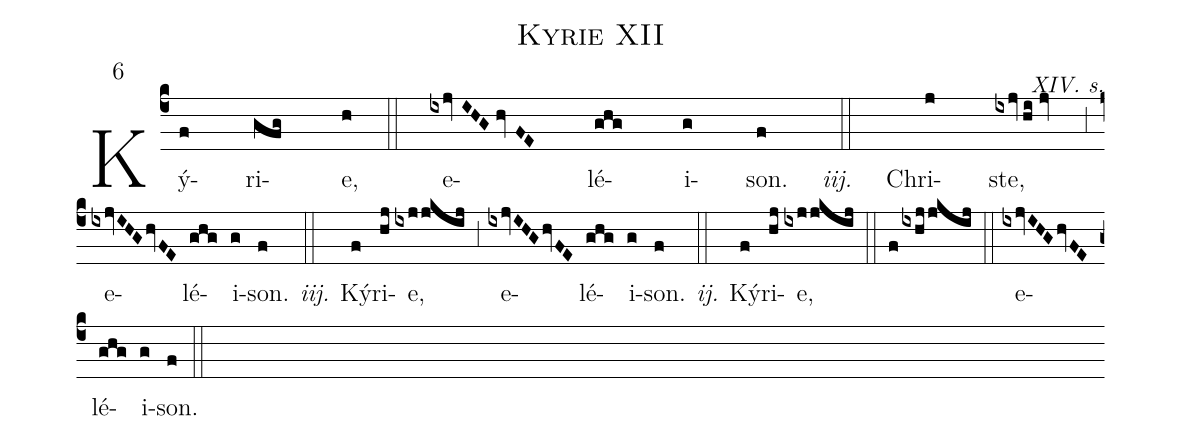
name:Kyrie XII;
mode:6;
commentary:XIV. s.;
%%
(c4) K<v>\'y</v>(f)ri(gfg)e,(h) (::)
e(ixjvIHGhvFE)lé(ghg)i(g)son.(f) <v>\textit{iij.}</v>(::)
Chri(j)ste,(ixjvhijv) (,3z) e(ixjvIHGhvFE)lé(ghg)i(g)son.(f) <v>\textit{iij.}</v>(::)
K<v>\'y</v>(f)ri(hj)e,(ixjjkij) (,3) e(ixjvIHGhvFE)lé(ghg)i(g)son.(f) <v>\textit{ij.}</v>(::)
K<v>\'y</v>(f)ri(hj)e,(ixjjkij) (::)
(fixhjjkij) (::)
e(ixjvIHGhvFE)lé(ghg)i(g)son.(f) (::)
